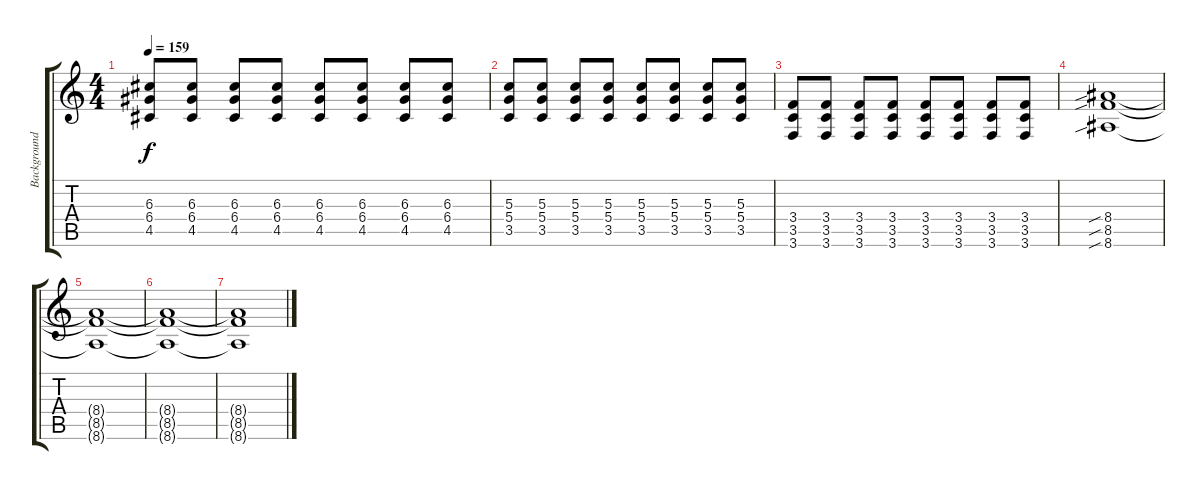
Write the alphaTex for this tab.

\track ("Background Guitar" "Background") {instrument distortionguitar}
\staff {score tabs}
\tuning (E4 B3 G3 D3 A2 D2) {hide}
\ts (4 4)
\tempo 159
\clef g2
\ks c
(6.3 6.4 4.5).8{dy f} (6.3 6.4 4.5).8 (6.3 6.4 4.5).8 (6.3 6.4 4.5).8 (6.3 6.4 4.5).8 (6.3 6.4 4.5).8 (6.3 6.4 4.5).8 (6.3 6.4 4.5).8 |
(5.3 5.4 3.5).8 (5.3 5.4 3.5).8 (5.3 5.4 3.5).8 (5.3 5.4 3.5).8 (5.3 5.4 3.5).8 (5.3 5.4 3.5).8 (5.3 5.4 3.5).8 (5.3 5.4 3.5).8 |
(3.4 3.5 3.6).8 (3.4 3.5 3.6).8 (3.4 3.5 3.6).8 (3.4 3.5 3.6).8 (3.4 3.5 3.6).8 (3.4 3.5 3.6).8 (3.4 3.5 3.6).8 (3.4 3.5 3.6).8 |
(8.4{sib} 8.5{sib} 8.6{sib}).1{volume 0} |
(8.4{t} 8.5{t} 8.6{t}).1 |
(8.4{t} 8.5{t} 8.6{t}).1 |
(8.4{t} 8.5{t} 8.6{t}).1
